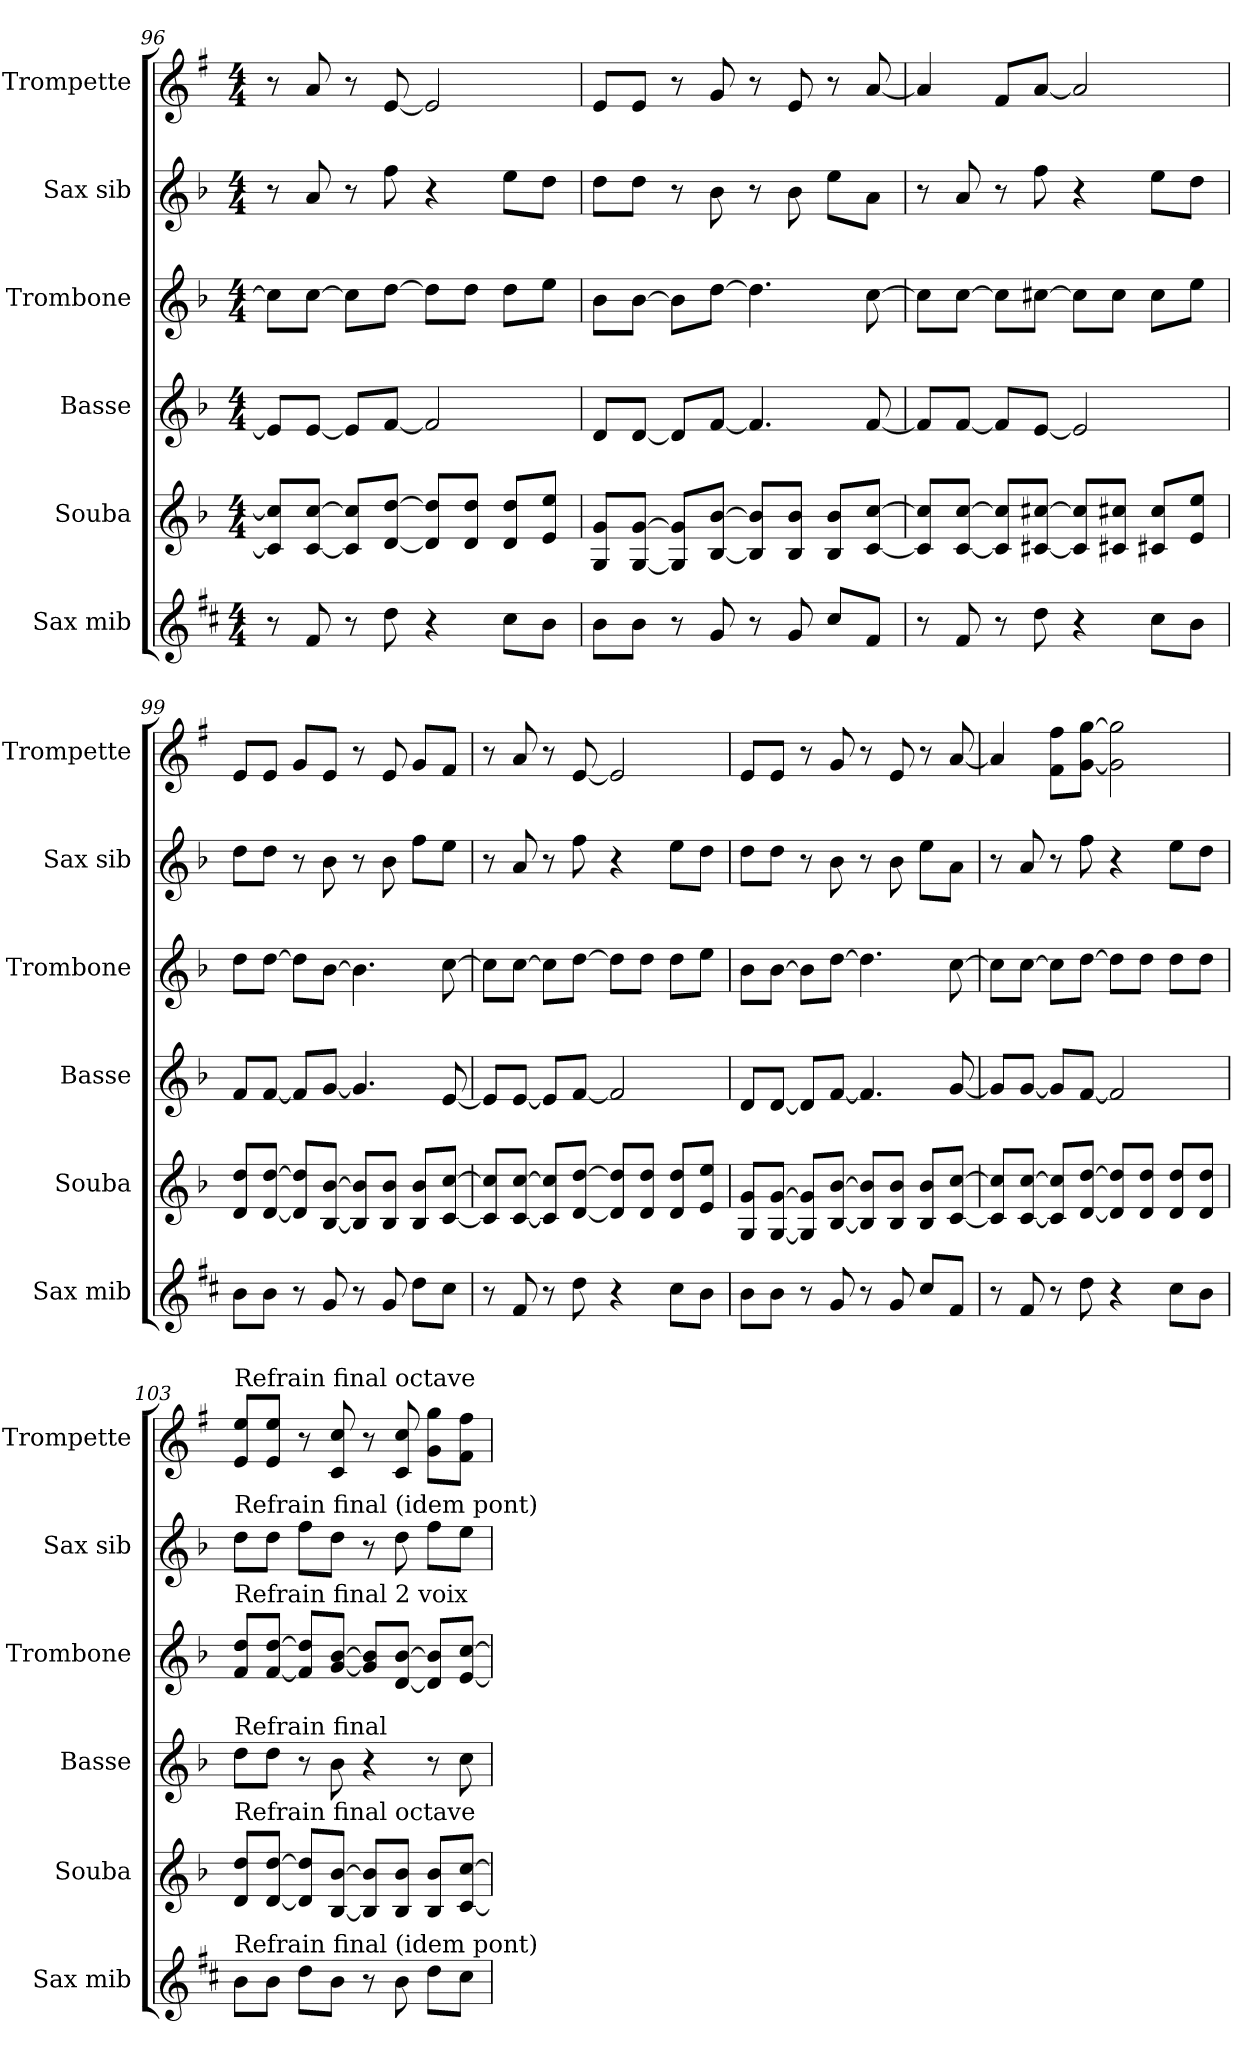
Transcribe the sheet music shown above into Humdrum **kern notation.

**kern	**kern	**kern	**kern	**kern	**kern
*part6	*part5	*part4	*part3	*part2	*part1
*staff6	*staff5	*staff4	*staff3	*staff2	*staff1
*I"Sax mib	*I"Souba	*I"Basse	*I"Trombone	*I"Sax sib	*I"Trompette
*I'Sax mib	*I'Souba	*I'Basse	*I'Trombone	*I'Sax sib	*I'Trompette
*clefG2	*clefG2	*clefG2	*clefG2	*clefG2	*clefG2
*ITrd5c9	*ITrd15c26	*ITrd8c14	*ITrd8c14	*ITrd8c14	*ITrd1c2
*k[b-]	*k[b-]	*k[b-]	*k[b-]	*k[b-]	*k[b-]
*M4/4	*M4/4	*M4/4	*M4/4	*M4/4	*M4/4
=96	=96	=96	=96	=96	=96
8r	8CC] 8C]L	8EL]	8cL]	8r	8r
8A	[8CC [8CJ	[8EJ	[8cJ	8A	8g
8r	8CC] 8C]L	8EL]	8cL]	8r	8r
8f	[8DD [8DJ	[8FJ	[8dJ	8f	[8d
4r	8DD] 8D]L	2F]	8dL]	4r	2d]
.	8DD 8DJ	.	8dJ	.	.
8eL	8DD 8DL	.	8dL	8eL	.
8dJ	8EE 8EJ	.	8eJ	8dJ	.
=97	=97	=97	=97	=97	=97
8dL	8GGG 8GGL	8DL	8B-L	8dL	8dL
8dJ	[8GGG [8GGJ	[8DJ	[8B-J	8dJ	8dJ
8r	8GGG] 8GG]L	8DL]	8B-L]	8r	8r
8B-	[8BBB- [8BB-J	[8FJ	[8dJ	8B-	8f
8r	8BBB-] 8BB-]L	4.F]	4.d]	8r	8r
8B-	8BBB- 8BB-J	.	.	8B-	8d
8eL	8BBB- 8BB-L	.	.	8eL	8r
8AJ	[8CC [8CJ	[8F	[8c	8AJ	[8g
=98	=98	=98	=98	=98	=98
8r	8CC] 8C]L	8FL]	8cL]	8r	4g]
8A	[8CC [8CJ	[8FJ	[8cJ	8A	.
8r	8CC] 8C]L	8FL]	8cL]	8r	8eL
8f	[8CC#X [8C#XJ	[8EJ	[8c#XJ	8f	[8gJ
4r	8CC#] 8C#]L	2E]	8c#L]	4r	2g]
.	8CC#X 8C#XJ	.	8c#J	.	.
8eL	8CC#X 8C#L	.	8c#L	8eL	.
8dJ	8EE 8EJ	.	8eJ	8dJ	.
=99	=99	=99	=99	=99	=99
8dL	8DD 8DL	8FL	8dL	8dL	8dL
8dJ	[8DD [8DJ	[8FJ	[8dJ	8dJ	8dJ
8r	8DD] 8D]L	8FL]	8dL]	8r	8fL
8B-	[8BBB- [8BB-J	[8GJ	[8B-J	8B-	8dJ
8r	8BBB-] 8BB-]L	4.G]	4.B-]	8r	8r
8B-	8BBB- 8BB-J	.	.	8B-	8d
8fL	8BBB- 8BB-L	.	.	8fL	8fL
8eJ	[8CC [8CJ	[8E	[8c	8eJ	8eJ
=100	=100	=100	=100	=100	=100
8r	8CC] 8C]L	8EL]	8cL]	8r	8r
8A	[8CC [8CJ	[8EJ	[8cJ	8A	8g
8r	8CC] 8C]L	8EL]	8cL]	8r	8r
8f	[8DD [8DJ	[8FJ	[8dJ	8f	[8d
4r	8DD] 8D]L	2F]	8dL]	4r	2d]
.	8DD 8DJ	.	8dJ	.	.
8eL	8DD 8DL	.	8dL	8eL	.
8dJ	8EE 8EJ	.	8eJ	8dJ	.
=101	=101	=101	=101	=101	=101
8dL	8GGG 8GGL	8DL	8B-L	8dL	8dL
8dJ	[8GGG [8GGJ	[8DJ	[8B-J	8dJ	8dJ
8r	8GGG] 8GG]L	8DL]	8B-L]	8r	8r
8B-	[8BBB- [8BB-J	[8FJ	[8dJ	8B-	8f
8r	8BBB-] 8BB-]L	4.F]	4.d]	8r	8r
8B-	8BBB- 8BB-J	.	.	8B-	8d
8eL	8BBB- 8BB-L	.	.	8eL	8r
8AJ	[8CC [8CJ	[8G	[8c	8AJ	[8g
=102	=102	=102	=102	=102	=102
8r	8CC] 8C]L	8GL]	8cL]	8r	4g]
8A	[8CC [8CJ	[8GJ	[8cJ	8A	.
8r	8CC] 8C]L	8GL]	8cL]	8r	8e 8eeL
8f	[8DD [8DJ	[8FJ	[8dJ	8f	[8f [8ffJ
4r	8DD] 8D]L	2F]	8dL]	4r	2f] 2ff]
.	8DD 8DJ	.	8dJ	.	.
8eL	8DD 8DL	.	8dL	8eL	.
8dJ	8DD 8DJ	.	8dJ	8dJ	.
=103	=103	=103	=103	=103	=103
!	!	!	!	!	!LO:TX:t=Refrain final octave
!	!	!	!	!LO:TX:t=Refrain final (idem pont)	!
!	!	!	!LO:TX:t=Refrain final 2 voix	!	!
!	!	!LO:TX:t=Refrain final	!	!	!
!	!LO:TX:t=Refrain final octave	!	!	!	!
!LO:TX:t=Refrain final (idem pont)	!	!	!	!	!
8dL	8DD 8DL	8dL	8F 8dL	8dL	8d 8ddL
8dJ	[8DD [8DJ	8dJ	[8F [8dJ	8dJ	8d 8ddJ
8fL	8DD] 8D]L	8r	8F] 8d]L	8fL	8r
8dJ	[8BBB- [8BB-J	8B-	[8G [8B-J	8dJ	8B- 8b-
8r	8BBB-] 8BB-]L	4r	8G] 8B-]L	8r	8r
8d	8BBB- 8BB-J	.	[8D [8B-J	8d	8B- 8b-
8fL	8BBB- 8BB-L	8r	8D] 8B-]L	8fL	8f 8ffL
8eJ	[8CC [8CJ	8c	[8E [8cJ	8eJ	8e 8eeJ
=	=	=	=	=	=
*-	*-	*-	*-	*-	*-
